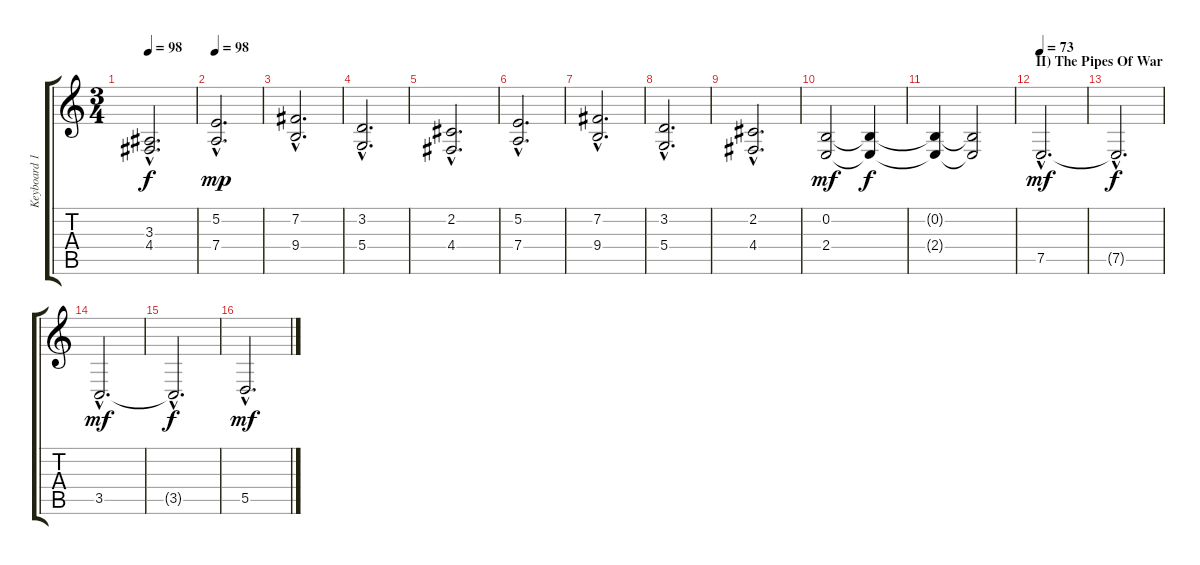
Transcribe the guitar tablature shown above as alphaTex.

\track ("Keyboard 1" "Keyboard 1") {instrument choiraahs}
\staff {score tabs}
\tuning (E4 B3 G3 D3 A2 E2) {hide}
\ts (3 4)
\tempo 98
\clef g2
\ks c
(3.3{hac t} 4.4{hac t}).2{d dy f} |
\tempo 98
(5.2{hac} 7.4{hac}).2{d dy mp} |
(7.2{hac} 9.4{hac}).2{d} |
(3.2{hac} 5.4{hac}).2{d} |
(2.2{hac} 4.4{hac}).2{d} |
(5.2{hac} 7.4{hac}).2{d} |
(7.2{hac} 9.4{hac}).2{d} |
(3.2{hac} 5.4{hac}).2{d} |
(2.2{hac} 4.4{hac}).2{d} |
(0.2 2.4).2{dy mf} (0.2{t} 2.4{t}).4{dy f volume 6} |
(0.2{t} 2.4{t}).4 (0.2{t} 2.4{t}).2{volume 0} |
\section ("" "II) The Pipes Of War")
\tempo 73
7.5{hac}.2{d dy mf volume 10 instrument stringensemble1} |
7.5{hac t}.2{d dy f} |
3.5{hac}.2{d dy mf} |
3.5{hac t}.2{d dy f} |
5.5{hac}.2{d dy mf}
